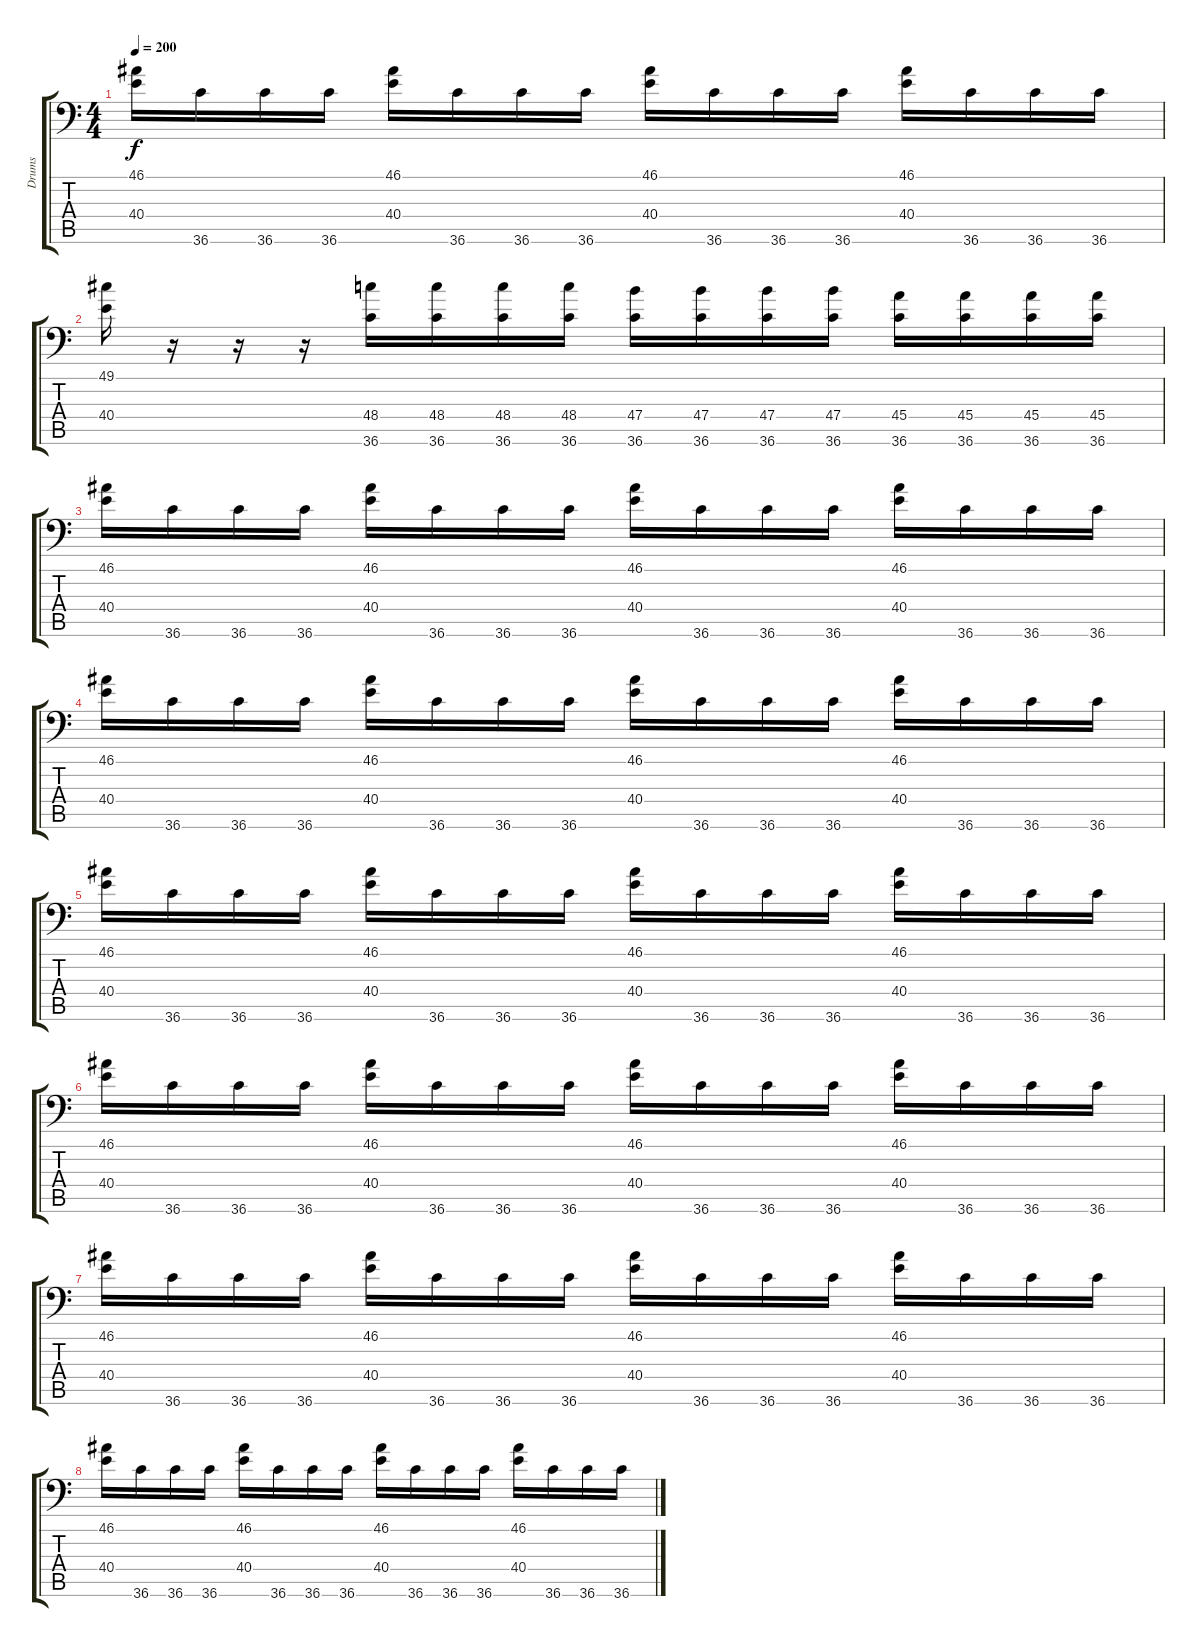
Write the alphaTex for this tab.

\track ("Drums" "Drums") {instrument acousticgrandpiano}
\staff {score tabs}
\tuning (C-1 C-1 C-1 C-1 C-1 C-1) {hide}
\ts (4 4)
\tempo 200
\clef f4
\ks c
(46.1 40.4).16{dy f} 36.6.16 36.6.16 36.6.16 (46.1 40.4).16 36.6.16 36.6.16 36.6.16 (46.1 40.4).16 36.6.16 36.6.16 36.6.16 (46.1 40.4).16 36.6.16 36.6.16 36.6.16 |
(49.1 40.4).16 r.16 r.16 r.16 (48.4 36.6).16 (48.4 36.6).16 (48.4 36.6).16 (48.4 36.6).16 (47.4 36.6).16 (47.4 36.6).16 (47.4 36.6).16 (47.4 36.6).16 (45.4 36.6).16 (45.4 36.6).16 (45.4 36.6).16 (45.4 36.6).16 |
(46.1 40.4).16 36.6.16 36.6.16 36.6.16 (46.1 40.4).16 36.6.16 36.6.16 36.6.16 (46.1 40.4).16 36.6.16 36.6.16 36.6.16 (46.1 40.4).16 36.6.16 36.6.16 36.6.16 |
(46.1 40.4).16 36.6.16 36.6.16 36.6.16 (46.1 40.4).16 36.6.16 36.6.16 36.6.16 (46.1 40.4).16 36.6.16 36.6.16 36.6.16 (46.1 40.4).16 36.6.16 36.6.16 36.6.16 |
(46.1 40.4).16 36.6.16 36.6.16 36.6.16 (46.1 40.4).16 36.6.16 36.6.16 36.6.16 (46.1 40.4).16 36.6.16 36.6.16 36.6.16 (46.1 40.4).16 36.6.16 36.6.16 36.6.16 |
(46.1 40.4).16 36.6.16 36.6.16 36.6.16 (46.1 40.4).16 36.6.16 36.6.16 36.6.16 (46.1 40.4).16 36.6.16 36.6.16 36.6.16 (46.1 40.4).16 36.6.16 36.6.16 36.6.16 |
(46.1 40.4).16 36.6.16 36.6.16 36.6.16 (46.1 40.4).16 36.6.16 36.6.16 36.6.16 (46.1 40.4).16 36.6.16 36.6.16 36.6.16 (46.1 40.4).16 36.6.16 36.6.16 36.6.16 |
(46.1 40.4).16 36.6.16 36.6.16 36.6.16 (46.1 40.4).16 36.6.16 36.6.16 36.6.16 (46.1 40.4).16 36.6.16 36.6.16 36.6.16 (46.1 40.4).16 36.6.16 36.6.16 36.6.16
